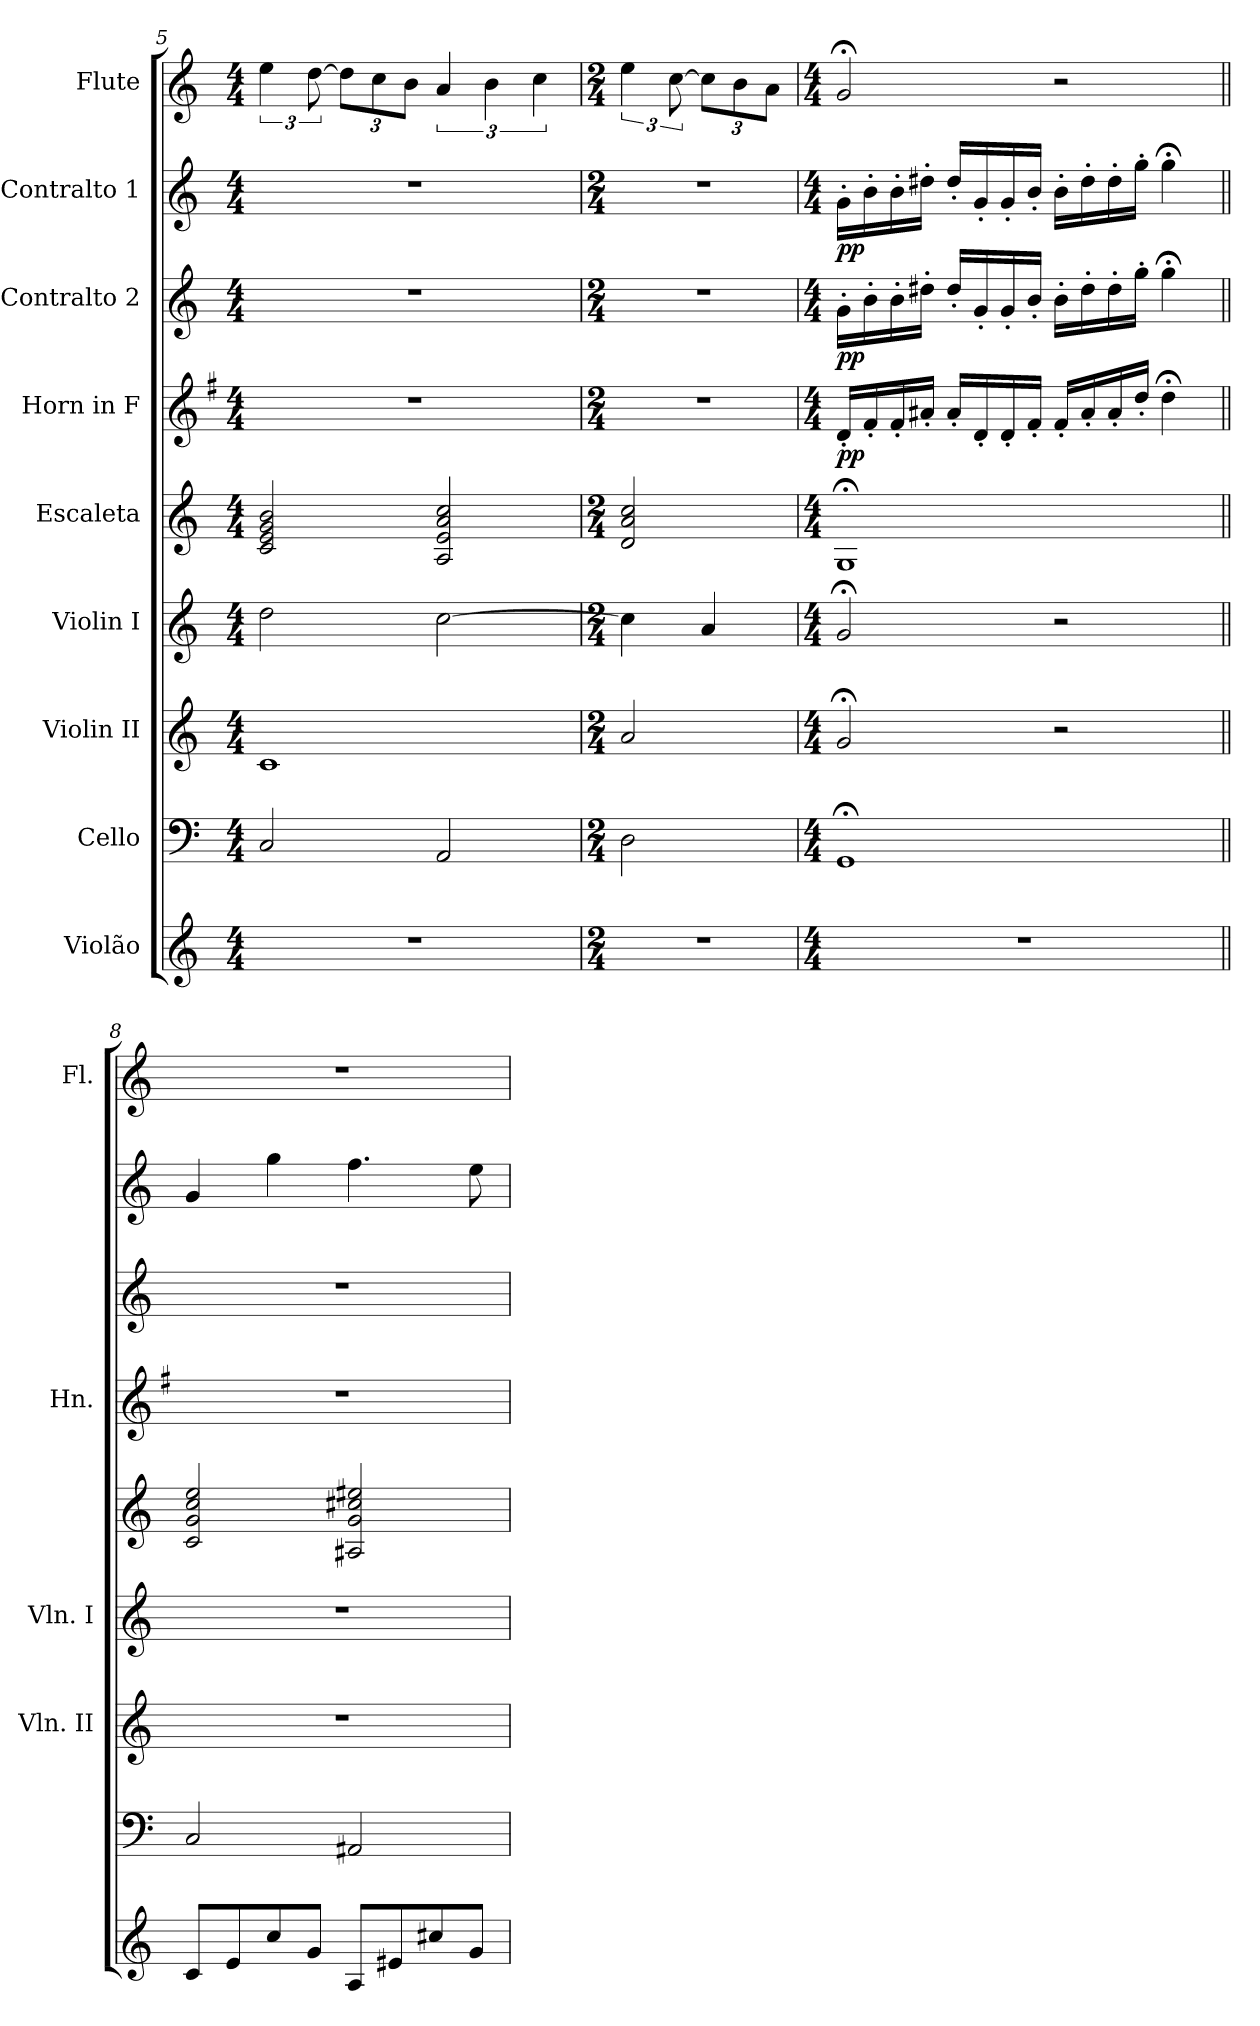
**kern	**kern	**kern	**kern	**kern	**kern	**dynam	**kern	**dynam	**kern	**dynam	**kern
*part9	*part8	*part7	*part6	*part5	*part4	*part4	*part3	*part3	*part2	*part2	*part1
*staff9	*staff8	*staff7	*staff6	*staff5	*staff4	*staff4	*staff3	*staff3	*staff2	*staff2	*staff1
*I"Violão	*I"Cello	*I"Violin II	*I"Violin I	*I"Escaleta	*I"Horn in F	*	*I"Contralto 2	*	*I"Contralto 1	*	*I"Flute
*	*	*I'Vln. II	*I'Vln. I	*	*I'Hn.	*	*	*	*	*	*I'Fl.
*clefG2	*clefF4	*clefG2	*clefG2	*clefG2	*clefG2	*	*clefG2	*	*clefG2	*	*clefG2
*ITrd7c12	*	*	*	*	*ITrd4c7	*	*	*	*	*	*
*k[]	*k[]	*k[]	*k[]	*k[]	*k[]	*	*k[]	*	*k[]	*	*k[]
*C:	*C:	*C:	*C:	*C:	*C:	*	*C:	*	*C:	*	*C:
*M4/4	*M4/4	*M4/4	*M4/4	*M4/4	*M4/4	*	*M4/4	*	*M4/4	*	*M4/4
=5	=5	=5	=5	=5	=5	=5	=5	=5	=5	=5	=5
1r	2C/	1c	2dd\	2c/ 2e/ 2g/ 2b/	1r	.	1r	.	1r	.	6ee\
.	.	.	.	.	.	.	.	.	.	.	[12dd\
.	.	.	.	.	.	.	.	.	.	.	12dd\L]
.	.	.	.	.	.	.	.	.	.	.	12cc\
.	.	.	.	.	.	.	.	.	.	.	12b\J
.	2AA/	.	[2cc\	2A/ 2e/ 2a/ 2cc/	.	.	.	.	.	.	6a/
.	.	.	.	.	.	.	.	.	.	.	6b\
.	.	.	.	.	.	.	.	.	.	.	6cc\
!!LO:PB:g=z
=6	=6	=6	=6	=6	=6	=6	=6	=6	=6	=6	=6
*M2/4	*M2/4	*M2/4	*M2/4	*M2/4	*M2/4	*	*M2/4	*	*M2/4	*	*M2/4
2r	2D\	2a/	4cc\]	2d/ 2a/ 2cc/	2r	.	2r	.	2r	.	6ee\
.	.	.	.	.	.	.	.	.	.	.	[12cc\
.	.	.	4a/	.	.	.	.	.	.	.	12cc\L]
.	.	.	.	.	.	.	.	.	.	.	12b\
.	.	.	.	.	.	.	.	.	.	.	12a\J
=7	=7	=7	=7	=7	=7	=7	=7	=7	=7	=7	=7
*M4/4	*M4/4	*M4/4	*M4/4	*M4/4	*M4/4	*	*M4/4	*	*M4/4	*	*M4/4
!	!	!	!	!	!	!LO:DY:b	!	!LO:DY:b	!	!LO:DY:b	!
1r	1GG;<	2g;</	2g;</	1G;<	16G'</LL	pp	16g'>\LL	pp	16g'>\LL	pp	2g;</
.	.	.	.	.	16B'</	.	16b'>\	.	16b'>\	.	.
.	.	.	.	.	16B'</	.	16b'>\	.	16b'>\	.	.
.	.	.	.	.	16d#X'</JJ	.	16dd#X'>\JJ	.	16dd#X'>\JJ	.	.
.	.	.	.	.	16d#'</LL	.	16dd#'</LL	.	16dd#'</LL	.	.
.	.	.	.	.	16G'</	.	16g'</	.	16g'</	.	.
.	.	.	.	.	16G'</	.	16g'</	.	16g'</	.	.
.	.	.	.	.	16B'</JJ	.	16b'</JJ	.	16b'</JJ	.	.
.	.	2r	2r	.	16B'</LL	.	16b'>\LL	.	16b'>\LL	.	2r
.	.	.	.	.	16d#'</	.	16dd#'>\	.	16dd#'>\	.	.
.	.	.	.	.	16d#'</	.	16dd#'>\	.	16dd#'>\	.	.
.	.	.	.	.	16g'</JJ	.	16gg'>\JJ	.	16gg'>\JJ	.	.
.	.	.	.	.	4g;<\	.	4gg;<\	.	4gg;<\	.	.
!!LO:PB:g=z
=8||	=8||	=8||	=8||	=8||	=8||	=8||	=8||	=8||	=8||	=8||	=8||
8C/L	2C/	1r	1r	2c/ 2g/ 2cc/ 2ee/	1r	.	1r	.	4g/	.	1r
8E/	.	.	.	.	.	.	.	.	.	.	.
8c/	.	.	.	.	.	.	.	.	4gg\	.	.
8G/J	.	.	.	.	.	.	.	.	.	.	.
8AA/L	2AA#X/	.	.	2A#X/ 2g/ 2cc#X/ 2ee#X/	.	.	.	.	4.ff\	.	.
8E#X/	.	.	.	.	.	.	.	.	.	.	.
8c#X/	.	.	.	.	.	.	.	.	.	.	.
8G/J	.	.	.	.	.	.	.	.	8ee\	.	.
=	=	=	=	=	=	=	=	=	=	=	=
*-	*-	*-	*-	*-	*-	*-	*-	*-	*-	*-	*-
